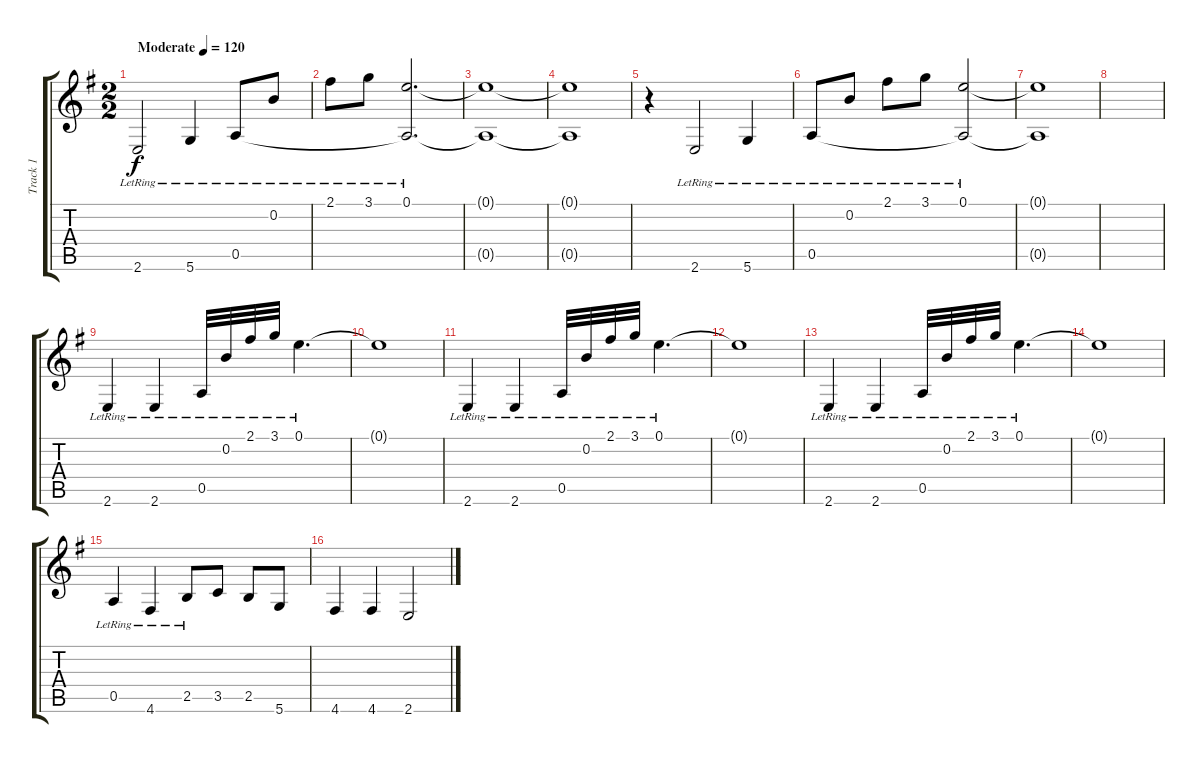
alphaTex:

\track ("Track 1" "Track 1") {instrument acousticguitarnylon}
\staff {score tabs}
\tuning (E4 B3 G3 D3 A2 D2) {hide}
\ts (2 2)
\tempo (120 "Moderate")
\clef g2
\ks eminor
2.6{lr}.2{dy f instrument acousticguitarnylon} 5.6{lr}.4 0.5{lr}.8 0.2{lr}.8 |
2.1{lr}.8 3.1{lr}.8 (0.1{lr} 0.5{t}).2{d} |
(0.1{t} 0.5{t}).1 |
(0.1{t} 0.5{t}).1 |
r.4 2.6{lr}.2 5.6{lr}.4 |
0.5{lr}.8 0.2{lr}.8 2.1{lr}.8 3.1{lr}.8 (0.1{lr} 0.5{t}).2 |
(0.1{t} 0.5{t}).1 |
|
2.6{lr}.4 2.6{lr}.4 0.5{lr}.32 0.2{lr}.32 2.1{lr}.32 3.1{lr}.32 0.1{lr}.4{d} |
0.1{t}.1 |
2.6{lr}.4 2.6{lr}.4 0.5{lr}.32 0.2{lr}.32 2.1{lr}.32 3.1{lr}.32 0.1{lr}.4{d} |
0.1{t}.1 |
2.6{lr}.4 2.6{lr}.4 0.5{lr}.32 0.2{lr}.32 2.1{lr}.32 3.1{lr}.32 0.1{lr}.4{d} |
0.1{t}.1 |
0.5{lr}.4 4.6{lr}.4 2.5{lr}.8 3.5.8 2.5.8 5.6.8 |
4.6.4 4.6.4 2.6.2
